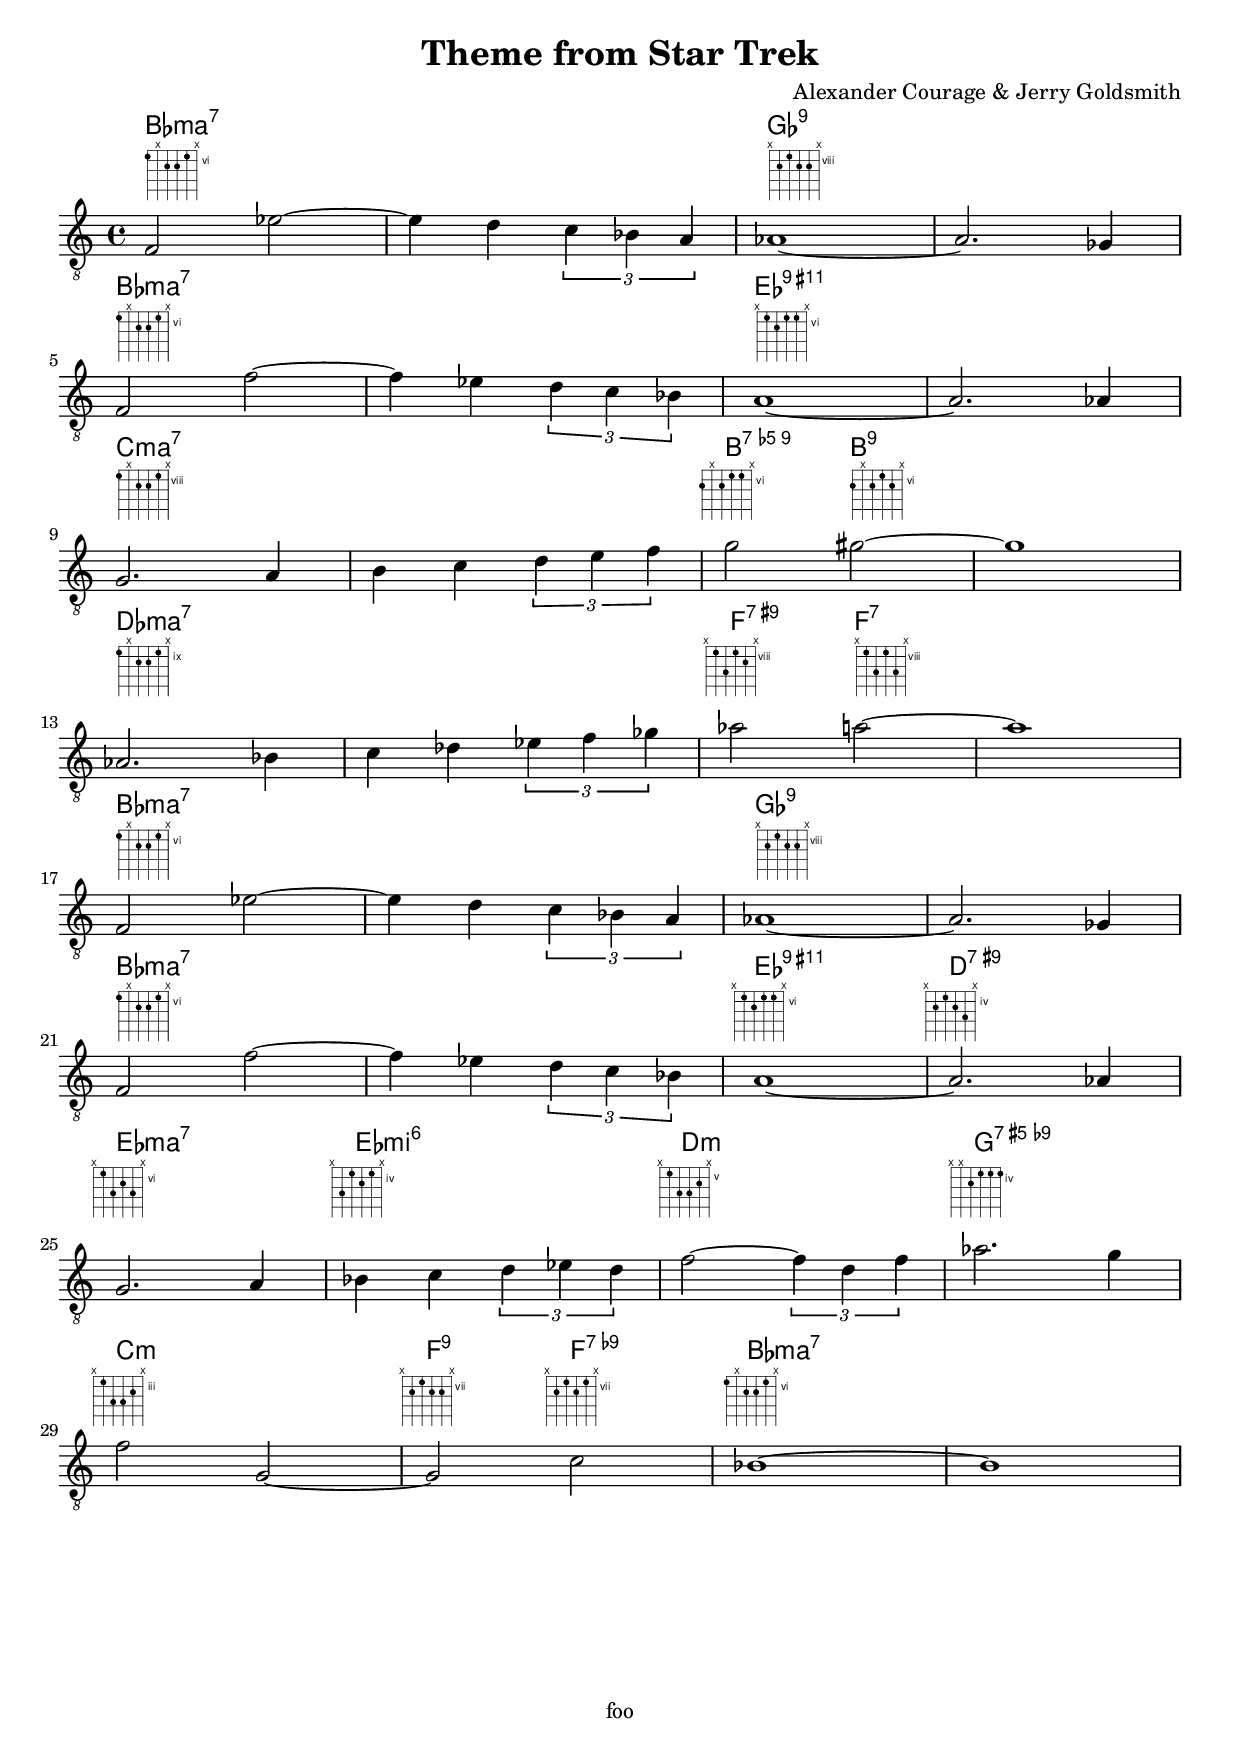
\language "english"
\version "2.18.2"
  
chExceptionMusic = {
  <c e  g  b >1-\markup       { "ma" \super "7"  }
  <c ef g  bf>1-\markup       { "mi" \super "7"  }
  <c ef g  a>1-\markup        { "mi" \super "6"  }
  <c ef g  bf d' f'>1-\markup { "mi" \super "11" }
  <c ef gf bf>1-\markup       { "mi" \super { "7"  \hspace #0.4 \raise #0.4 \smaller{\flat}  "5"  }}
  <c e g bf d' fs'>1-\markup    {    \super { "9"  \hspace #0.4 \raise #0.4 \smaller{\sharp} "11" }}
  <c e g bf d' fs' a'>1-\markup {    \super { "13" \hspace #0.4 \raise #0.4 \smaller{\sharp} "11" }}
}

chExceptions = #(sequential-music-to-chord-exceptions chExceptionMusic #t)


#(set-global-staff-size 19)

\paper {
  indent = 0
}

\header {
  title = "Theme from Star Trek"
  composer = "Alexander Courage & Jerry Goldsmith"
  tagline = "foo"
}

<<
  \new ChordNames {
    \chordmode {
      \set chordNameExceptions = #chExceptions
      \set chordChanges = ##t
      bf1:maj7 bf1:maj7 gf1:9 gf1:9 \break
      bf1:maj7 bf1:maj7 ef1:9.11+ ef1:9.11+ \break
      c1:maj7 c1:maj7 b2:9.5- b2:9 b1:9 \break
      df1:maj7 df1:maj7 f2:7.9+ f2:7 f1:7 \break
      bf1:maj7 bf1:maj7 gf1:9 gf1:9 \break
      bf1:maj7 bf1:maj7 ef1:9.11+ d1:7.9+ \break
      ef1:maj7 ef1:m6 d1:m g1:7.5+.9- \break
      c1:m f2:9 f2:7.9- bf1:maj7 bf1:maj7
    }
  }
  \new Lyrics \lyricmode {
    \markup { \fret-diagram-terse #"6;x;7;7;6;x;" }1 _1
    \markup { \fret-diagram-terse #"x;9;8;9;9;x;" }1 _1

    \markup { \fret-diagram-terse #"6;x;7;7;6;x;" }1 _1
    \markup { \fret-diagram-terse #"x;6;7;6;6;x;" }1 _1

    \markup { \fret-diagram-terse #"8;x;9;9;8;x;" }1 _1
    \markup { \fret-diagram-terse #"7;x;7;6;6;x;" }2
    \markup { \fret-diagram-terse #"7;x;7;6;7;x;" }2 _1

    \markup { \fret-diagram-terse #"9;x;10;10;9;x;" }1 _1
    \markup { \fret-diagram-terse #"x;8;10;8;9;x;"  }2
    \markup { \fret-diagram-terse #"x;8;10;8;10;x;" }2 _1

    \markup { \fret-diagram-terse #"6;x;7;7;6;x;" }1 _1
    \markup { \fret-diagram-terse #"x;9;8;9;9;x;" }1 _1

    \markup { \fret-diagram-terse #"6;x;7;7;6;x;" }1 _1
    \markup { \fret-diagram-terse #"x;6;7;6;6;x;" }1
    \markup { \fret-diagram-terse #"x;5;4;5;6;x;" }1

    \markup { \fret-diagram-terse #"x;6;8;7;8;x;" }1
    \markup { \fret-diagram-terse #"x;6;4;5;4;x;" }1
    \markup { \fret-diagram-terse #"x;5;7;7;6;x;" }1
    \markup { \fret-diagram-terse #"x;x;5;4;4;4;" }1

    \markup { \fret-diagram-terse #"x;3;5;5;4;x;" }1
    \markup { \fret-diagram-terse #"x;8;7;8;8;x;" }2
    \markup { \fret-diagram-terse #"x;8;7;8;7;x;" }2
    \markup { \fret-diagram-terse #"6;x;7;7;6;x;" }1
  }
  \new Staff {
    \clef "treble_8"
    \new Voice = "melody" {
      f2 ef'2~ ef'4 d'4 \tuplet 3/2 { c'4 bf a} af1~ af2. gf4
      f2 f'2~ f'4 ef'4 \tuplet 3/2 { d'4 c' bf } a1~ a2. af4
      g2. a4 b4 c'4 \tuplet 3/2 { d'4 e' f' } g'2 gs'2~ gs'1
      af2. bf4 c'4 df'4 \tuplet 3/2 { ef'4 f' gf' } af'2 a'2~ a'1
      f2 ef'2~ ef'4 d'4 \tuplet 3/2 { c'4 bf a} af1~ af2. gf4
      f2 f'2~ f'4 ef'4 \tuplet 3/2 { d'4 c' bf } a1~ a2. af4
      g2. a4 bf4 c'4 \tuplet 3/2 { d'4 ef' d' } f'2~ \tuplet 3/2 { f'4 d' f' } af'2. g'4
      f'2 g2~ g2 c'2 bf1~ bf1
    }
  }
>>